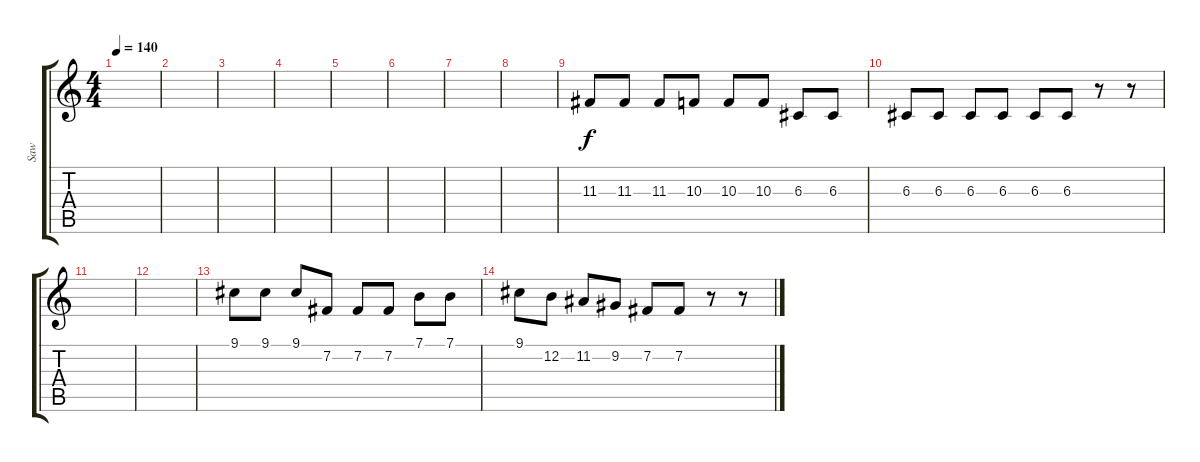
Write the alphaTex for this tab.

\track ("Saw" "Saw") {instrument lead2sawtooth}
\staff {score tabs}
\tuning (E4 B3 G3 D3 A2 E2) {hide}
\ts (4 4)
\tempo 140
\clef g2
\ks c
|
|
|
|
|
|
|
|
11.3.8 11.3.8 11.3.8 10.3.8 10.3.8 10.3.8 6.3.8 6.3.8 |
6.3.8 6.3.8 6.3.8 6.3.8 6.3.8 6.3.8 r.8 r.8 |
|
|
9.1.8 9.1.8 9.1.8 7.2.8 7.2.8 7.2.8 7.1.8 7.1.8 |
9.1.8 12.2.8 11.2.8 9.2.8 7.2.8 7.2.8 r.8 r.8
